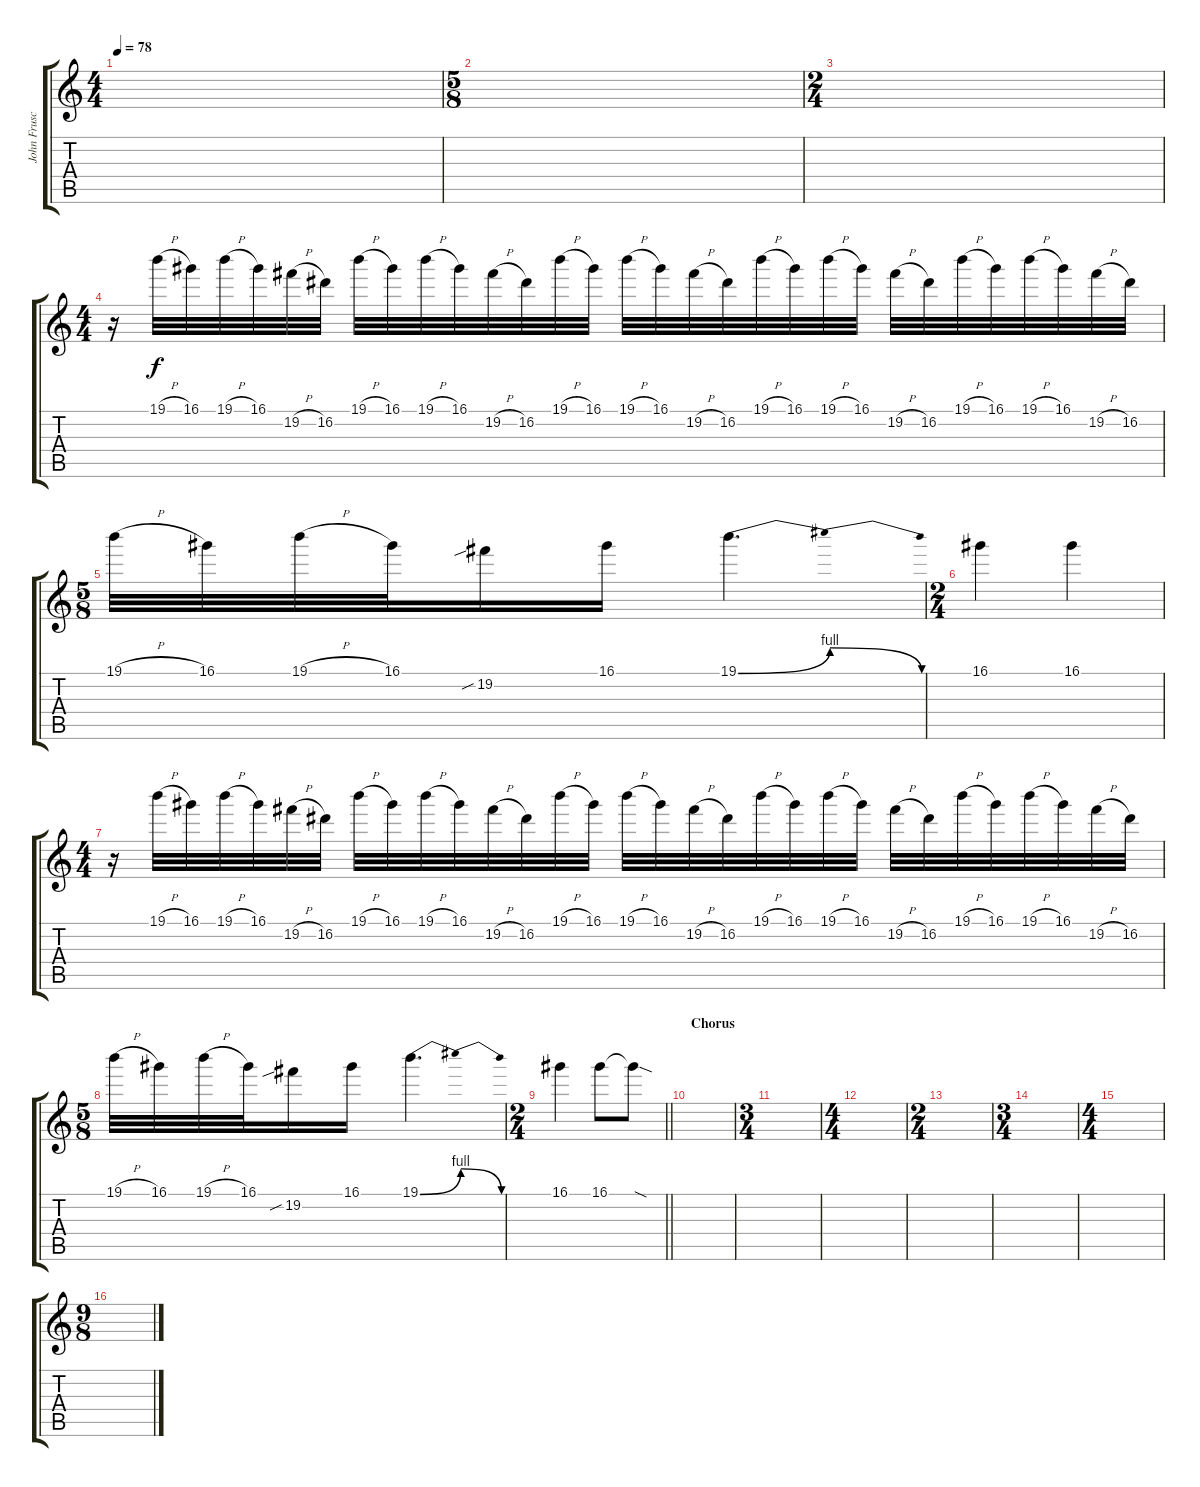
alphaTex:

\track ("John Frusciante" "John Frusc") {instrument overdrivenguitar}
\staff {score tabs}
\tuning (E4 B3 G3 D3 A2 E2) {hide}
\ts (4 4)
\tempo 78
\clef g2
\ks c
|
\ts (5 8)
|
\ts (2 4)
|
\ts (4 4)
r.16{volume 8} 19.1{h}.32 16.1.32 19.1{h}.32 16.1.32 19.2{h}.32 16.2.32 19.1{h}.32 16.1.32 19.1{h}.32 16.1.32 19.2{h}.32 16.2.32 19.1{h}.32 16.1.32 19.1{h}.32 16.1.32 19.2{h}.32 16.2.32 19.1{h}.32 16.1.32 19.1{h}.32 16.1.32 19.2{h}.32 16.2.32 19.1{h}.32 16.1.32 19.1{h}.32 16.1.32 19.2{h}.32 16.2.32 |
\ts (5 8)
19.1{h}.32 16.1.32 19.1{h}.32 16.1.32 19.2{sib}.16 16.1.16 19.1{be (bendrelease 0 0 10 4 45 4 60 0)}.4{d} |
\ts (2 4)
16.1.4 16.1.4 |
\ts (4 4)
r.16 19.1{h}.32 16.1.32 19.1{h}.32 16.1.32 19.2{h}.32 16.2.32 19.1{h}.32 16.1.32 19.1{h}.32 16.1.32 19.2{h}.32 16.2.32 19.1{h}.32 16.1.32 19.1{h}.32 16.1.32 19.2{h}.32 16.2.32 19.1{h}.32 16.1.32 19.1{h}.32 16.1.32 19.2{h}.32 16.2.32 19.1{h}.32 16.1.32 19.1{h}.32 16.1.32 19.2{h}.32 16.2.32 |
\ts (5 8)
19.1{h}.32 16.1.32 19.1{h}.32 16.1.32 19.2{sib}.16 16.1.16 19.1{be (bendrelease 0 0 10 4 45 4 60 0)}.4{d} |
\ts (2 4)
\barLineRight lightlight
16.1.4 16.1.8 16.1{sod t}.8 |
\section ("" "Chorus")
|
\ts (3 4)
|
\ts (4 4)
|
\ts (2 4)
|
\ts (3 4)
|
\ts (4 4)
|
\ts (9 8)
